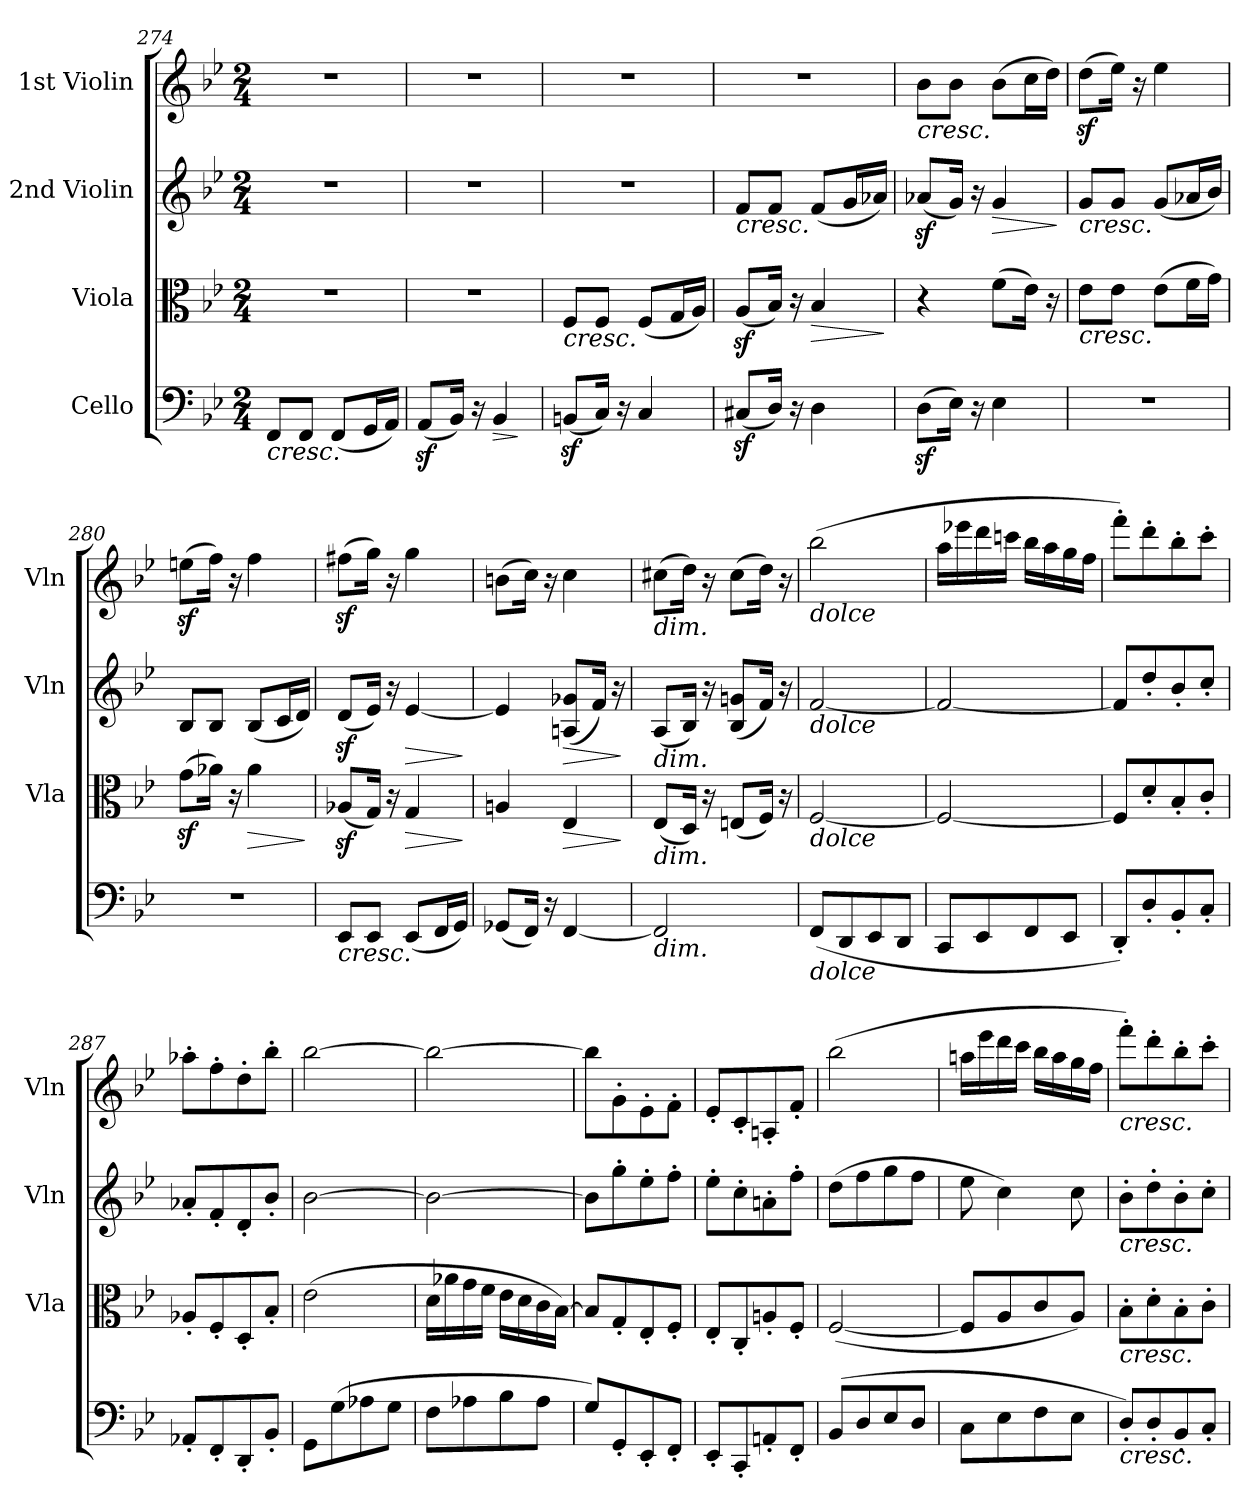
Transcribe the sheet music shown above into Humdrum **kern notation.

**kern	**dynam	**kern	**dynam	**kern	**dynam	**kern
*part4	*part4	*part3	*part3	*part2	*part2	*part1
*staff4	*staff4	*staff3	*staff3	*staff2	*staff2	*staff1
*I"Cello	*	*I"Viola	*	*I"2nd Violin	*	*I"1st Violin
*	*	*I'Vla	*	*I'Vln	*	*I'Vln
*clefF4	*	*clefC3	*	*clefG2	*	*clefG2
*k[b-e-]	*	*k[b-e-]	*	*k[b-e-]	*	*k[b-e-]
*B-:	*	*B-:	*	*B-:	*	*B-:
*M2/4	*	*M2/4	*	*M2/4	*	*M2/4
=274	=274	=274	=274	=274	=274	=274
!LO:TX:b:i:t=cresc.	!	!	!	!	!	!
8FFL	.	2r	.	2r	.	2r
8FFJ	.	.	.	.	.	.
(8FFL	.	.	.	.	.	.
16GGL	.	.	.	.	.	.
16AAJJ)	.	.	.	.	.	.
=275	=275	=275	=275	=275	=275	=275
(8AAzL	.	2r	.	2r	.	2r
16BB-Jk)	.	.	.	.	.	.
16r	.	.	.	.	.	.
!	!LO:HP:b	!	!	!	!	!
4BB-	>	.	.	.	.	.
.	]	.	.	.	.	.
=276	=276	=276	=276	=276	=276	=276
!	!	!LO:TX:b:i:t=cresc.	!	!	!	!
(8BBnzL	.	8FL	.	2r	.	2r
16CJk)	.	8FJ	.	.	.	.
16r	.	.	.	.	.	.
4C	.	(8FL	.	.	.	.
.	.	16GL	.	.	.	.
.	.	16AJJ)	.	.	.	.
=277	=277	=277	=277	=277	=277	=277
!	!	!	!	!LO:TX:b:i:t=cresc.	!	!
(8C#XzL	.	(8AzL	.	8fL	.	2r
16DJk)	.	16B-Jk)	.	8fJ	.	.
16r	.	16r	.	.	.	.
!	!	!	!LO:HP:b	!	!	!
4D	.	4B-	>	(8fL	.	.
.	.	.	.	16gL	.	.
.	.	.	.	16a-XJJ)	.	.
.	.	.	]	.	.	.
=278	=278	=278	=278	=278	=278	=278
!	!	!	!	!	!	!LO:TX:b:i:t=cresc.
(8DzL	.	4r	.	(8a-XzL	.	8b-L
16E-Jk)	.	.	.	16gJk)	.	8b-J
16r	.	.	.	16r	.	.
!	!	!	!	!	!LO:HP:b	!
4E-	.	(8fL	.	4g	>	(8b-L
.	.	16e-Jk)	.	.	.	16ccL
.	.	16r	.	.	.	16ddJJ)
.	.	.	.	.	]	.
=279	=279	=279	=279	=279	=279	=279
!	!	!	!	!LO:TX:b:i:t=cresc.	!	!
!	!	!LO:TX:b:i:t=cresc.	!	!	!	!
2r	.	8e-L	.	8gL	.	(8ddzL
.	.	8e-J	.	8gJ	.	16ee-Jk)
.	.	.	.	.	.	16r
.	.	(8e-L	.	(8gL	.	4ee-
.	.	16fL	.	16a-XL	.	.
.	.	16gJJ)	.	16b-JJ)	.	.
=280	=280	=280	=280	=280	=280	=280
2r	.	(8gzL	.	8B-L	.	(8eenzL
.	.	16a-XJk)	.	8B-J	.	16ffJk)
.	.	16r	.	.	.	16r
!	!	!	!LO:HP:b	!	!	!
.	.	4a-	>	(8B-L	.	4ff
.	.	.	.	16cL	.	.
.	.	.	.	16dJJ)	.	.
.	.	.	]	.	.	.
=281	=281	=281	=281	=281	=281	=281
!LO:TX:b:i:t=cresc.	!	!	!	!	!	!
8EE-L	.	(8A-XzL	.	(8dzL	.	(8ff#XzL
8EE-J	.	16GJk)	.	16e-Jk)	.	16ggJk)
.	.	16r	.	16r	.	16r
!	!	!	!LO:HP:b	!	!LO:HP:b	!
(8EE-L	.	4G	>	[4e-	>	4gg
16FFL	.	.	.	.	.	.
16GGJJ)	.	.	.	.	.	.
.	.	.	]	.	]	.
=282	=282	=282	=282	=282	=282	=282
(8GG-XL	.	4An	.	4e-]	.	(8bnL
16FFJk)	.	.	.	.	.	16ccJk)
16r	.	.	.	.	.	16r
!	!	!	!LO:HP:b	!	!LO:HP:b	!
[4FF	.	4E-	>	(8An 8g-XL	>	4cc
.	.	.	.	16fJk)	.	.
.	.	.	.	16r	.	.
.	.	.	]	.	]	.
=283	=283	=283	=283	=283	=283	=283
!	!	!	!	!	!	!LO:TX:b:i:t=dim.
!	!	!	!	!LO:TX:b:i:t=dim.	!	!
!	!	!LO:TX:b:i:t=dim.	!	!	!	!
!LO:TX:b:i:t=dim.	!	!	!	!	!	!
2FF]	.	(8E-L	.	(8AL	.	(8cc#XL
.	.	16DJk)	.	16B-Jk)	.	16ddJk)
.	.	16r	.	16r	.	16r
.	.	(8EnL	.	(8B- 8gnL	.	(8cc#L
.	.	16FJk)	.	16fJk)	.	16ddJk)
.	.	16r	.	16r	.	16r
=284	=284	=284	=284	=284	=284	=284
!	!	!	!	!	!	!LO:TX:b:i:t=dolce
!	!	!	!	!LO:TX:b:i:t=dolce	!	!
!	!	!LO:TX:b:i:t=dolce	!	!	!	!
!LO:TX:b:i:t=dolce	!	!	!	!	!	!
(8FFL	.	[2F	.	[2f	.	(2bb-
8DD	.	.	.	.	.	.
8EE-	.	.	.	.	.	.
8DDJ	.	.	.	.	.	.
=285	=285	=285	=285	=285	=285	=285
8CCL	.	2F_	.	2f_	.	16aaLL
.	.	.	.	.	.	16eee-X
8EE-	.	.	.	.	.	16ddd
.	.	.	.	.	.	16cccnJJ
8FF	.	.	.	.	.	16bb-LL
.	.	.	.	.	.	16aa
8EE-J	.	.	.	.	.	16gg
.	.	.	.	.	.	16ffJJ
=286	=286	=286	=286	=286	=286	=286
8DD'L)	.	8FL]	.	8fL]	.	8fff'L)
8D'	.	8d'	.	8dd'	.	8ddd'
8BB-'	.	8B-'	.	8b-'	.	8bb-'
8C'J	.	8c'J	.	8cc'J	.	8ccc'J
=287	=287	=287	=287	=287	=287	=287
8AA-X'L	.	8A-X'L	.	8a-X'L	.	8aa-X'L
8FF'	.	8F'	.	8f'	.	8ff'
8DD'	.	8D'	.	8d'	.	8dd'
8BB-'J	.	8B-'J	.	8b-'J	.	8bb-'J
=288	=288	=288	=288	=288	=288	=288
8GGL	.	(2e-	.	[2b-	.	[2bb-
(8G	.	.	.	.	.	.
8A-X	.	.	.	.	.	.
8GJ	.	.	.	.	.	.
=289	=289	=289	=289	=289	=289	=289
8FL	.	16dLL	.	2b-_	.	2bb-_
.	.	16a-X	.	.	.	.
8A-X	.	16g	.	.	.	.
.	.	16fJJ	.	.	.	.
8B-	.	16e-LL	.	.	.	.
.	.	16d	.	.	.	.
8A-J	.	16c	.	.	.	.
.	.	[16B-JJ)	.	.	.	.
=290	=290	=290	=290	=290	=290	=290
8GL)	.	8B-L]	.	8b-L]	.	8bb-L]
8GG'	.	8G'	.	8gg'	.	8g'
8EE-'	.	8E-'	.	8ee-'	.	8e-'
8FF'J	.	8F'J	.	8ff'J	.	8f'J
=291	=291	=291	=291	=291	=291	=291
8EE-'L	.	8E-'L	.	8ee-'L	.	8e-'L
8CC'	.	8C'	.	8cc'	.	8c'
8AAn'	.	8An'	.	8an'	.	8An'
8FF'J	.	8F'J	.	8ff'J	.	8f'J
=292	=292	=292	=292	=292	=292	=292
(8BB-L	.	([2F	.	(8ddL	.	(2bb-
8D	.	.	.	8ff	.	.
8E-	.	.	.	8gg	.	.
8DJ	.	.	.	8ffJ	.	.
=293	=293	=293	=293	=293	=293	=293
8CL	.	8FL]	.	8ee-	.	16aanLL
.	.	.	.	.	.	16eee-
8E-	.	8A	.	4cc)	.	16ddd
.	.	.	.	.	.	16cccJJ
8F	.	8c	.	.	.	16bb-LL
.	.	.	.	.	.	16aa
8E-J	.	8AJ)	.	8cc	.	16gg
.	.	.	.	.	.	16ffJJ
=294	=294	=294	=294	=294	=294	=294
!	!	!	!	!	!	!LO:TX:b:i:t=cresc.
!	!	!	!	!LO:TX:b:i:t=cresc.	!	!
!	!	!LO:TX:b:i:t=cresc.	!	!	!	!
!LO:TX:b:i:t=cresc.	!	!	!	!	!	!
8D'L)	.	8B-'L	.	8b-'L	.	8fff'L)
8D'	.	8d'	.	8dd'	.	8ddd'
8BB-'	.	8B-'	.	8b-'	.	8bb-'
8C'J	.	8c'J	.	8cc'J	.	8ccc'J
=	=	=	=	=	=	=
*-	*-	*-	*-	*-	*-	*-
